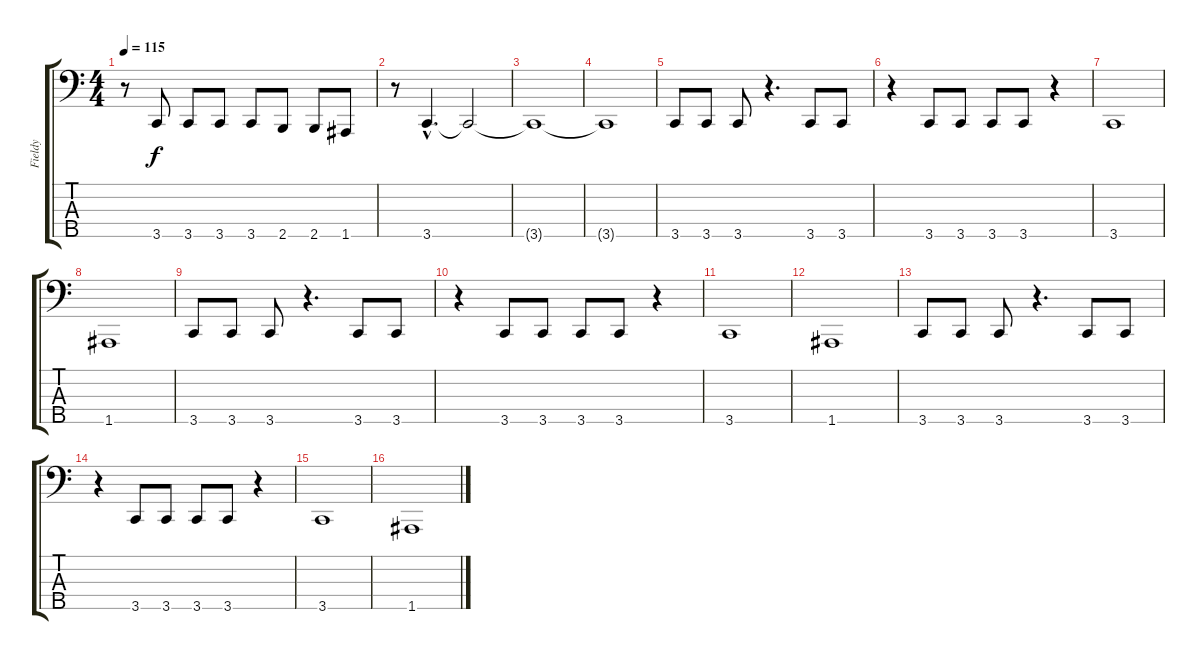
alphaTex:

\track ("Fieldy" "Fieldy") {instrument electricbassfinger}
\staff {score tabs}
\tuning (F2 C2 G1 D1 A0) {hide}
\ts (4 4)
\tempo 115
\clef f4
\ks c
r.8{dy f} 3.5.8 3.5.8 3.5.8 3.5.8 2.5.8 2.5.8 1.5.8 |
r.8 3.5{hac}.4{d} 3.5{t}.2 |
3.5{t}.1 |
3.5{t}.1 |
3.5.8 3.5.8 3.5.8 r.4{d} 3.5.8 3.5.8 |
r.4 3.5.8 3.5.8 3.5.8 3.5.8 r.4 |
3.5.1 |
1.5.1 |
3.5.8 3.5.8 3.5.8 r.4{d} 3.5.8 3.5.8 |
r.4 3.5.8 3.5.8 3.5.8 3.5.8 r.4 |
3.5.1 |
1.5.1 |
3.5.8 3.5.8 3.5.8 r.4{d} 3.5.8 3.5.8 |
r.4 3.5.8 3.5.8 3.5.8 3.5.8 r.4 |
3.5.1 |
1.5.1
